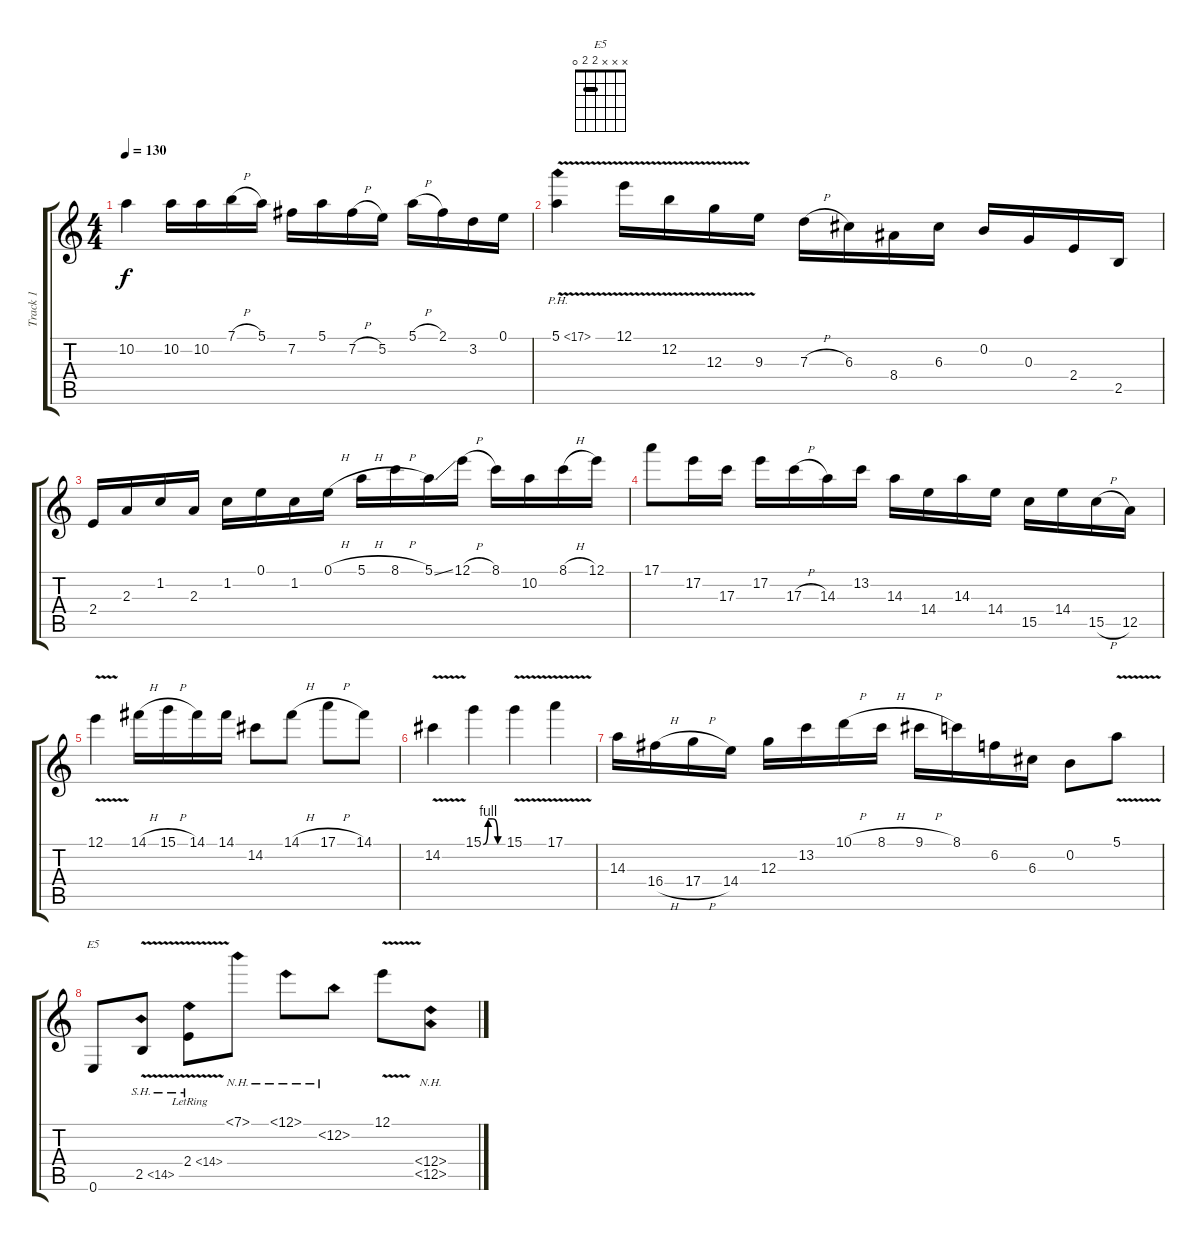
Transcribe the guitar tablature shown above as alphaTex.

\track ("Track 1" "Track 1") {instrument distortionguitar}
\staff {score tabs}
\tuning (E4 B3 G3 D3 A2 E2) {hide}
\chord ("E5" x x x 2 2 0) {barre 2}
\ts (4 4)
\tempo 130
\clef g2
\ks c
10.2.4{dy f} 10.2.16 10.2.16 7.1{h}.16 5.1.16 7.2.16 5.1.16 7.2{h}.16 5.2.16 5.1{h}.16 2.1.16 3.2.16 0.1.16 |
5.1{ph 12 v}.4 12.1{v}.16 12.2{v}.16 12.3{v}.16 9.3.16 7.3{h}.16 6.3.16 8.4.16 6.3.16 0.2.16 0.3.16 2.4.16 2.5.16 |
2.4.16 2.3.16 1.2.16 2.3.16 1.2.16 0.1.16 1.2.16 0.1{h}.16 5.1{h}.16 8.1{h}.16 5.1{ss}.16 12.1{h}.16 8.1.16 10.2.16 8.1{h}.16 12.1.16 |
17.1.8 17.2.16 17.3.16 17.2.16 17.3{h}.16 14.3.16 13.2.16 14.3.16 14.4.16 14.3.16 14.4.16 15.5.16 14.4.16 15.5{h}.16 12.5.16 |
12.1{v}.4 14.1{h}.16 15.1{h}.16 14.1.16 14.1.16 14.2.8 14.1{h}.8 17.1{h}.8 14.1.8 |
14.2{v}.4 15.1{be (custom 0 0 15 4 30 4 45 0 60 0)}.4 15.1{v}.4 17.1{v}.4 |
14.3.16 16.4{h}.16 17.4{h}.16 14.4.16 12.3.16 13.2.16 10.1{h}.16 8.1{h}.16 9.1{h}.16 8.1.16 6.2.16 6.3.16 0.2.8 5.1{v}.8 |
0.6.8{ch "E5"} 2.5{sh 12 v}.8 2.4{sh 12 v lr}.8 7.1{nh}.8 12.1{nh}.8 12.2{nh}.8 12.1{v}.8 (12.4{nh} 12.5{nh}).8{instrument electricguitarclean}
